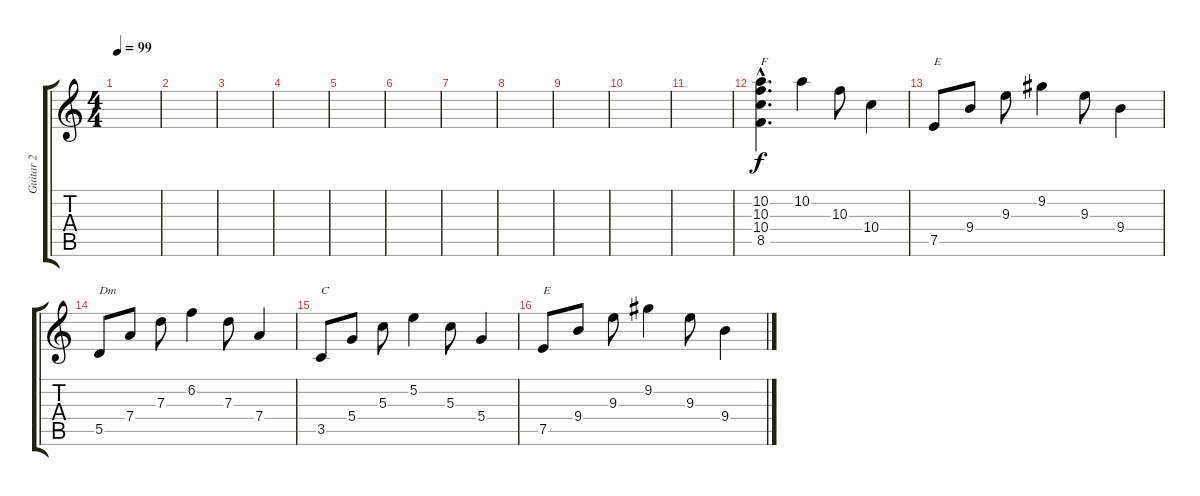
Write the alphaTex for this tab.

\track ("Guitar 2" "Guitar 2") {instrument overdrivenguitar}
\staff {score tabs}
\tuning (E4 B3 G3 D3 A2 E2) {hide}
\ts (4 4)
\tempo 99
\clef g2
\ks c
|
|
|
|
|
|
|
|
|
|
|
(10.2{hac} 10.3{hac} 10.4{hac} 8.5{hac}).4{d txt "F"} 10.2.4 10.3.8 10.4.4 |
7.5.8{txt "E"} 9.4.8 9.3.8 9.2.4 9.3.8 9.4.4 |
5.5.8{txt "Dm"} 7.4.8 7.3.8 6.2.4 7.3.8 7.4.4 |
3.5.8{txt "C"} 5.4.8 5.3.8 5.2.4 5.3.8 5.4.4 |
7.5.8{txt "E"} 9.4.8 9.3.8 9.2.4 9.3.8 9.4.4
